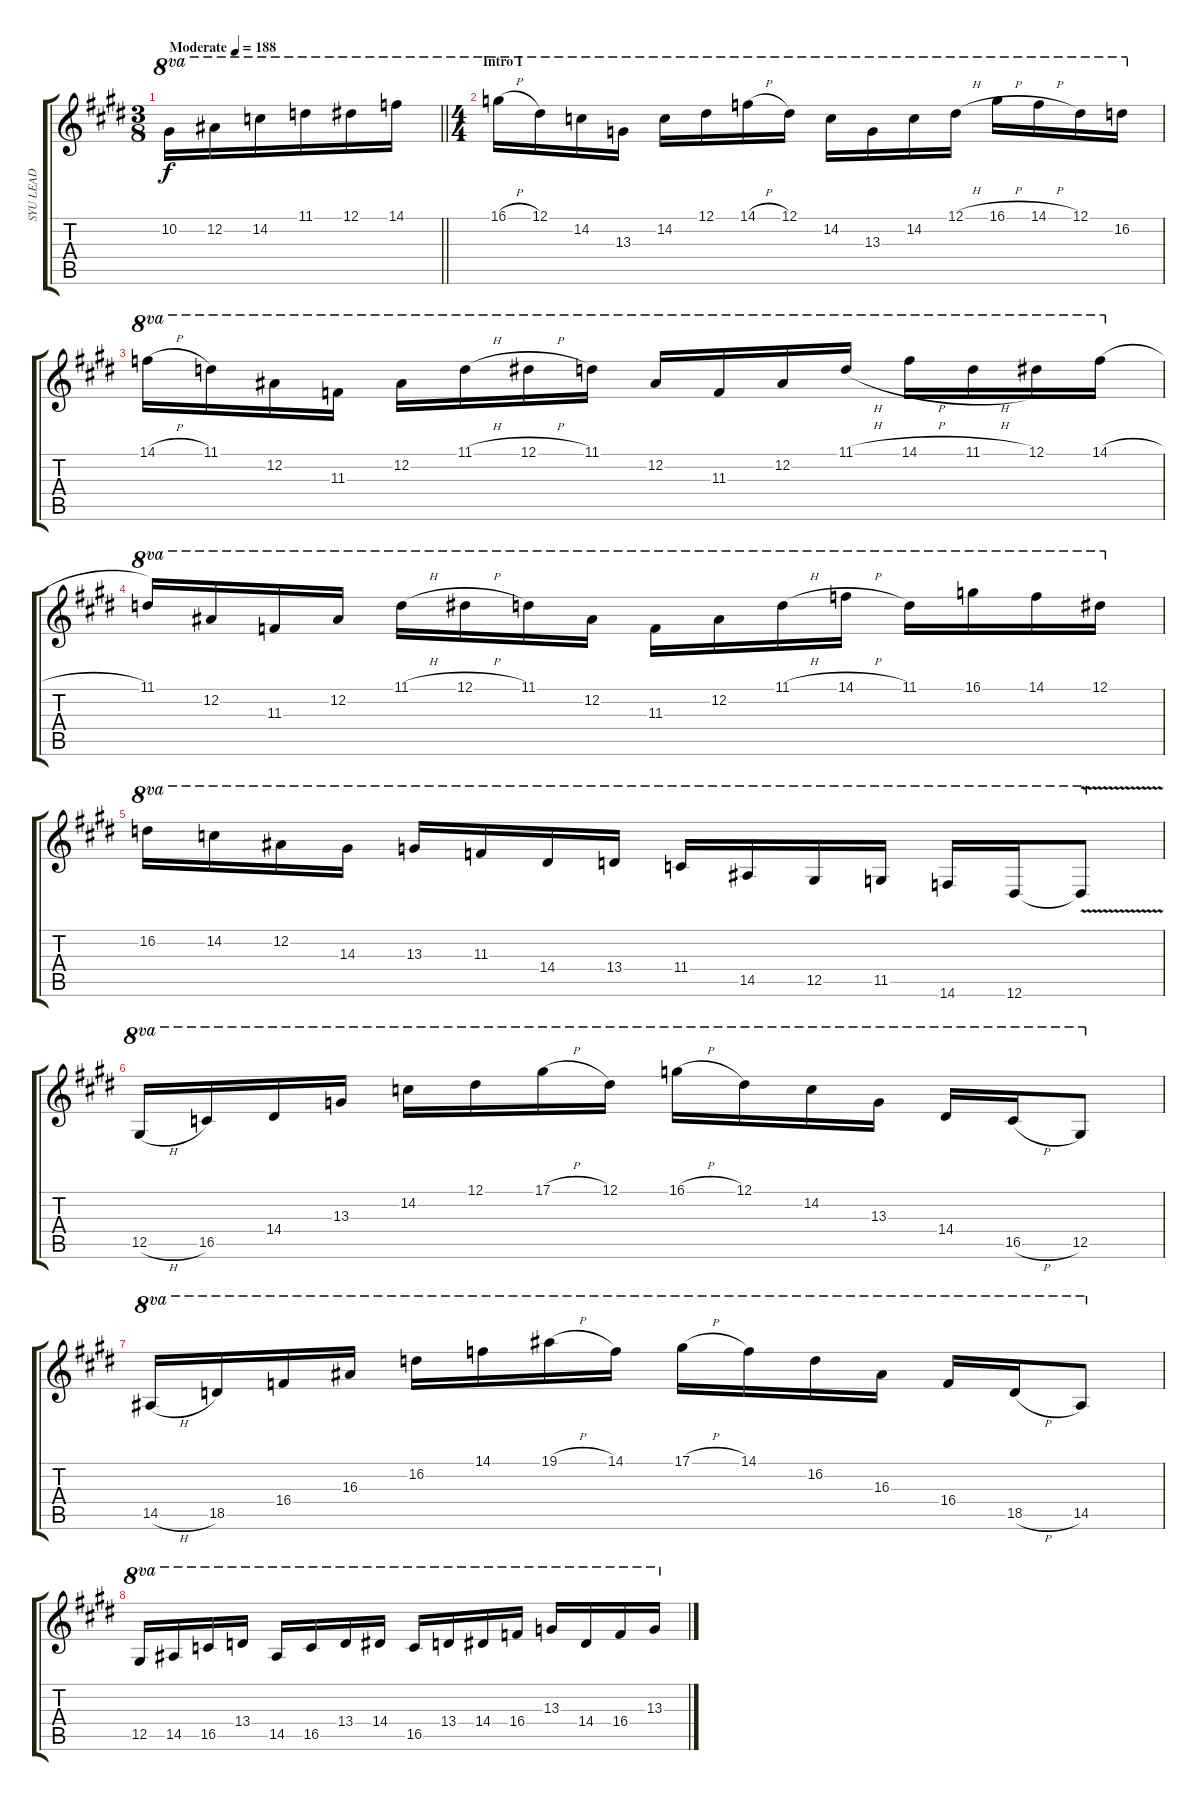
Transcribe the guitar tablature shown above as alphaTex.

\track ("SYU LEAD" "SYU LEAD") {instrument overdrivenguitar}
\staff {score tabs}
\tuning (Eb4 Bb3 Gb3 Db3 Ab2 Eb2) {hide}
\ts (3 8)
\tempo (188 "Moderate")
\clef g2
\barLineRight lightlight
\ks c#minor
10.2.16{ot 8va dy f instrument overdrivenguitar} 12.2.16{ot 8va} 14.2.16{ot 8va} 11.1.16{ot 8va} 12.1.16{ot 8va} 14.1.16{ot 8va} |
\ts (4 4)
\section ("" "Intro I")
16.1{h}.16{ot 8va} 12.1.16{ot 8va} 14.2.16{ot 8va} 13.3.16{ot 8va} 14.2.16{ot 8va} 12.1.16{ot 8va} 14.1{h}.16{ot 8va} 12.1.16{ot 8va} 14.2.16{ot 8va} 13.3.16{ot 8va} 14.2.16{ot 8va} 12.1{h}.16{ot 8va} 16.1{h}.16{ot 8va} 14.1{h}.16{ot 8va} 12.1.16{ot 8va} 16.2.16{ot 8va} |
14.1{h}.16{ot 8va} 11.1.16{ot 8va} 12.2.16{ot 8va} 11.3.16{ot 8va} 12.2.16{ot 8va} 11.1{h}.16{ot 8va} 12.1{h}.16{ot 8va} 11.1.16{ot 8va} 12.2.16{ot 8va} 11.3.16{ot 8va} 12.2.16{ot 8va} 11.1{h}.16{ot 8va} 14.1{h}.16{ot 8va} 11.1{h}.16{ot 8va} 12.1.16{ot 8va} 14.1{h}.16{ot 8va} |
11.1.16{ot 8va} 12.2.16{ot 8va} 11.3.16{ot 8va} 12.2.16{ot 8va} 11.1{h}.16{ot 8va} 12.1{h}.16{ot 8va} 11.1.16{ot 8va} 12.2.16{ot 8va} 11.3.16{ot 8va} 12.2.16{ot 8va} 11.1{h}.16{ot 8va} 14.1{h}.16{ot 8va} 11.1.16{ot 8va} 16.1.16{ot 8va} 14.1.16{ot 8va} 12.1.16{ot 8va} |
16.2.16{ot 8va} 14.2.16{ot 8va} 12.2.16{ot 8va} 14.3.16{ot 8va} 13.3.16{ot 8va} 11.3.16{ot 8va} 14.4.16{ot 8va} 13.4.16{ot 8va} 11.4.16{ot 8va} 14.5.16{ot 8va} 12.5.16{ot 8va} 11.5.16{ot 8va} 14.6.16{ot 8va} 12.6.16{ot 8va} 12.6{v t}.8{ot 8va} |
12.5{h}.16{ot 8va} 16.5.16{ot 8va} 14.4.16{ot 8va} 13.3.16{ot 8va} 14.2.16{ot 8va} 12.1.16{ot 8va} 17.1{h}.16{ot 8va} 12.1.16{ot 8va} 16.1{h}.16{ot 8va} 12.1.16{ot 8va} 14.2.16{ot 8va} 13.3.16{ot 8va} 14.4.16{ot 8va} 16.5{h}.16{ot 8va} 12.5.8{ot 8va} |
14.5{h}.16{ot 8va} 18.5.16{ot 8va} 16.4.16{ot 8va} 16.3.16{ot 8va} 16.2.16{ot 8va} 14.1.16{ot 8va} 19.1{h}.16{ot 8va} 14.1.16{ot 8va} 17.1{h}.16{ot 8va} 14.1.16{ot 8va} 16.2.16{ot 8va} 16.3.16{ot 8va} 16.4.16{ot 8va} 18.5{h}.16{ot 8va} 14.5.8{ot 8va} |
12.5.16{ot 8va} 14.5.16{ot 8va} 16.5.16{ot 8va} 13.4.16{ot 8va} 14.5.16{ot 8va} 16.5.16{ot 8va} 13.4.16{ot 8va} 14.4.16{ot 8va} 16.5.16{ot 8va} 13.4.16{ot 8va} 14.4.16{ot 8va} 16.4.16{ot 8va} 13.3.16{ot 8va} 14.4.16{ot 8va} 16.4.16{ot 8va} 13.3.16{ot 8va}
